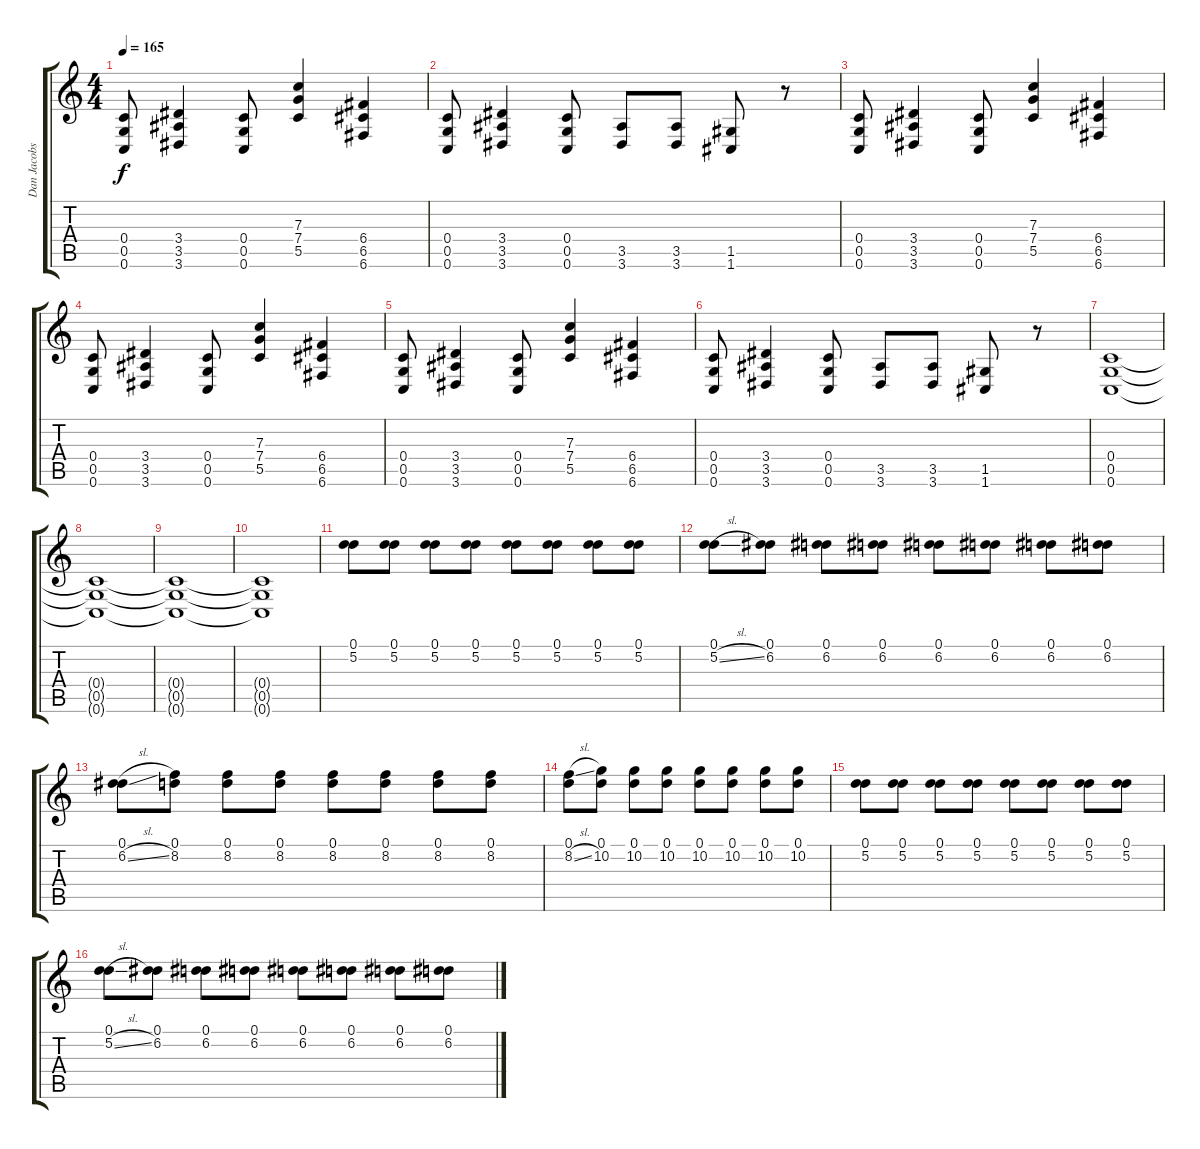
\track ("Dan Jacobs" "Dan Jacobs") {instrument distortionguitar}
\staff {score tabs}
\tuning (D4 A3 F3 C3 G2 C2) {hide}
\ts (4 4)
\tempo 165
\clef g2
\ks c
(0.4 0.5 0.6).8{dy f} (3.4 3.5 3.6).4 (0.4 0.5 0.6).8 (7.3 7.4 5.5).4 (6.4 6.5 6.6).4 |
(0.4 0.5 0.6).8 (3.4 3.5 3.6).4 (0.4 0.5 0.6).8 (3.5 3.6).8 (3.5 3.6).8 (1.5 1.6).8 r.8 |
(0.4 0.5 0.6).8 (3.4 3.5 3.6).4 (0.4 0.5 0.6).8 (7.3 7.4 5.5).4 (6.4 6.5 6.6).4 |
(0.4 0.5 0.6).8 (3.4 3.5 3.6).4 (0.4 0.5 0.6).8 (7.3 7.4 5.5).4 (6.4 6.5 6.6).4 |
(0.4 0.5 0.6).8 (3.4 3.5 3.6).4 (0.4 0.5 0.6).8 (7.3 7.4 5.5).4 (6.4 6.5 6.6).4 |
(0.4 0.5 0.6).8 (3.4 3.5 3.6).4 (0.4 0.5 0.6).8 (3.5 3.6).8 (3.5 3.6).8 (1.5 1.6).8 r.8 |
(0.4 0.5 0.6).1 |
(0.4{t} 0.5{t} 0.6{t}).1 |
(0.4{t} 0.5{t} 0.6{t}).1 |
(0.4{t} 0.5{t} 0.6{t}).1 |
(0.1 5.2).8 (0.1 5.2).8 (0.1 5.2).8 (0.1 5.2).8 (0.1 5.2).8 (0.1 5.2).8 (0.1 5.2).8 (0.1 5.2).8 |
(0.1 5.2{sl}).8 (0.1 6.2).8 (0.1 6.2).8 (0.1 6.2).8 (0.1 6.2).8 (0.1 6.2).8 (0.1 6.2).8 (0.1 6.2).8 |
(0.1 6.2{sl}).8 (0.1 8.2).8 (0.1 8.2).8 (0.1 8.2).8 (0.1 8.2).8 (0.1 8.2).8 (0.1 8.2).8 (0.1 8.2).8 |
(0.1 8.2{sl}).8 (0.1 10.2).8 (0.1 10.2).8 (0.1 10.2).8 (0.1 10.2).8 (0.1 10.2).8 (0.1 10.2).8 (0.1 10.2).8 |
(0.1 5.2).8 (0.1 5.2).8 (0.1 5.2).8 (0.1 5.2).8 (0.1 5.2).8 (0.1 5.2).8 (0.1 5.2).8 (0.1 5.2).8 |
(0.1 5.2{sl}).8 (0.1 6.2).8 (0.1 6.2).8 (0.1 6.2).8 (0.1 6.2).8 (0.1 6.2).8 (0.1 6.2).8 (0.1 6.2).8
